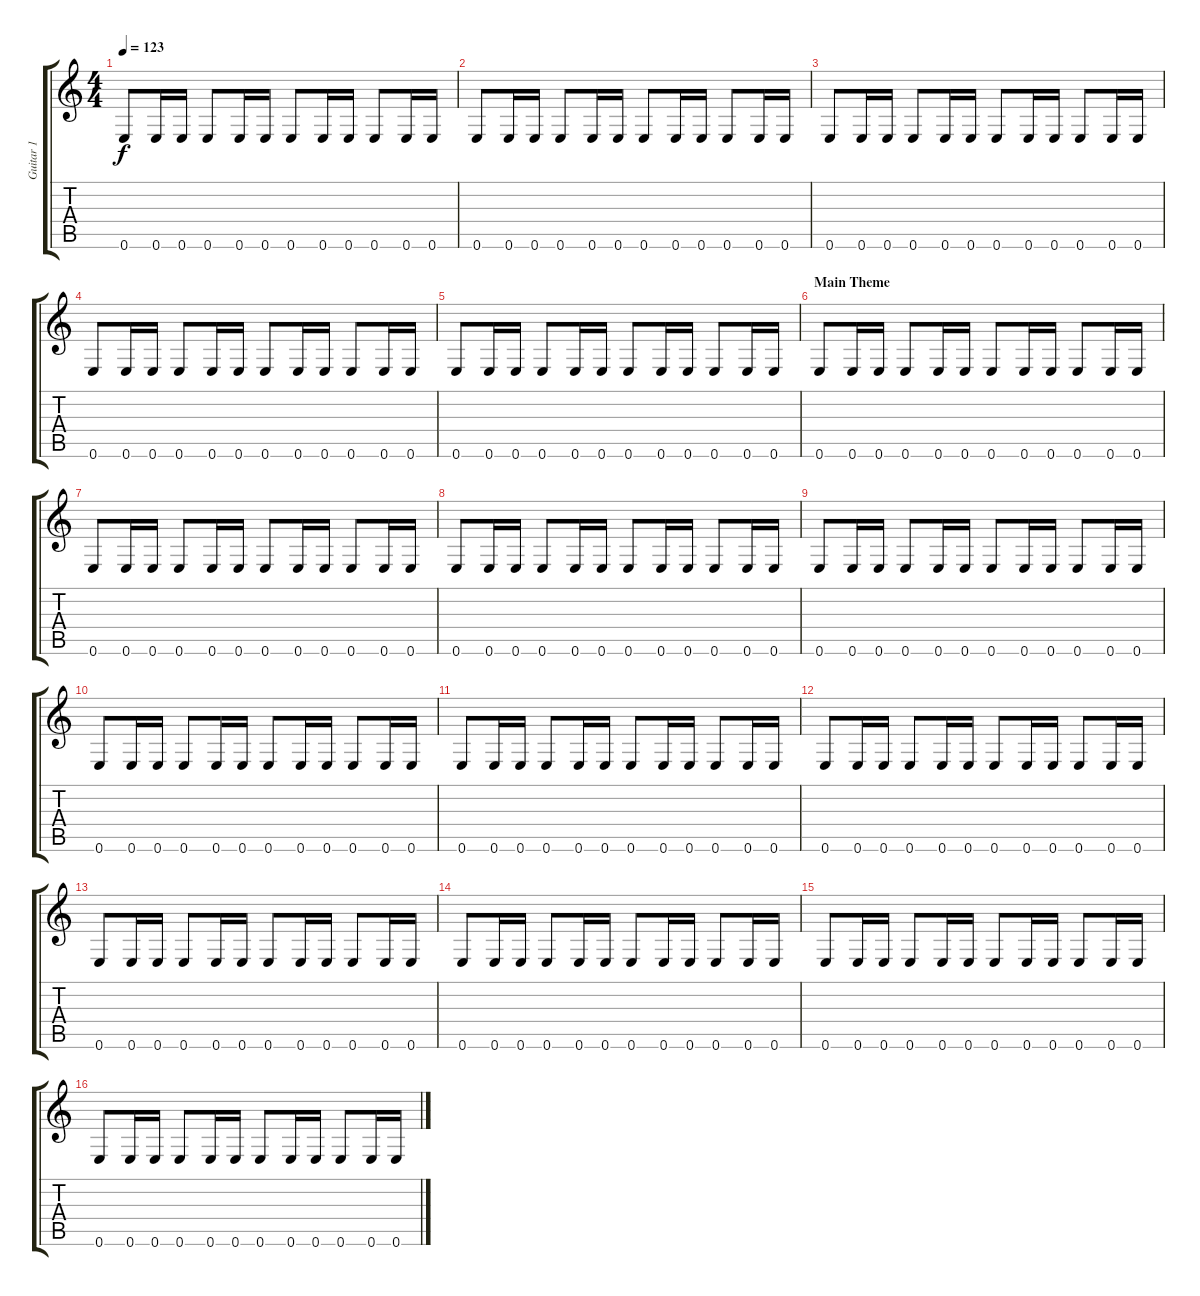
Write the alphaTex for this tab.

\track ("Guitar 1" "Guitar 1") {instrument electricguitarmuted}
\staff {score tabs}
\tuning (E4 B3 G3 D3 A2 E2) {hide}
\ts (4 4)
\tempo 123
\clef g2
\ks c
0.6.8{dy f} 0.6.16 0.6.16 0.6.8 0.6.16 0.6.16 0.6.8 0.6.16 0.6.16 0.6.8 0.6.16 0.6.16 |
0.6.8 0.6.16 0.6.16 0.6.8 0.6.16 0.6.16 0.6.8 0.6.16 0.6.16 0.6.8 0.6.16 0.6.16 |
0.6.8 0.6.16 0.6.16 0.6.8 0.6.16 0.6.16 0.6.8 0.6.16 0.6.16 0.6.8 0.6.16 0.6.16 |
0.6.8 0.6.16 0.6.16 0.6.8 0.6.16 0.6.16 0.6.8 0.6.16 0.6.16 0.6.8 0.6.16 0.6.16 |
0.6.8 0.6.16 0.6.16 0.6.8 0.6.16 0.6.16 0.6.8 0.6.16 0.6.16 0.6.8 0.6.16 0.6.16 |
\section ("" "Main Theme")
0.6.8 0.6.16 0.6.16 0.6.8 0.6.16 0.6.16 0.6.8 0.6.16 0.6.16 0.6.8 0.6.16 0.6.16 |
0.6.8 0.6.16 0.6.16 0.6.8 0.6.16 0.6.16 0.6.8 0.6.16 0.6.16 0.6.8 0.6.16 0.6.16 |
0.6.8 0.6.16 0.6.16 0.6.8 0.6.16 0.6.16 0.6.8 0.6.16 0.6.16 0.6.8 0.6.16 0.6.16 |
0.6.8 0.6.16 0.6.16 0.6.8 0.6.16 0.6.16 0.6.8 0.6.16 0.6.16 0.6.8 0.6.16 0.6.16 |
0.6.8 0.6.16 0.6.16 0.6.8 0.6.16 0.6.16 0.6.8 0.6.16 0.6.16 0.6.8 0.6.16 0.6.16 |
0.6.8 0.6.16 0.6.16 0.6.8 0.6.16 0.6.16 0.6.8 0.6.16 0.6.16 0.6.8 0.6.16 0.6.16 |
0.6.8 0.6.16 0.6.16 0.6.8 0.6.16 0.6.16 0.6.8 0.6.16 0.6.16 0.6.8 0.6.16 0.6.16 |
0.6.8 0.6.16 0.6.16 0.6.8 0.6.16 0.6.16 0.6.8 0.6.16 0.6.16 0.6.8 0.6.16 0.6.16 |
0.6.8 0.6.16 0.6.16 0.6.8 0.6.16 0.6.16 0.6.8 0.6.16 0.6.16 0.6.8 0.6.16 0.6.16 |
0.6.8 0.6.16 0.6.16 0.6.8 0.6.16 0.6.16 0.6.8 0.6.16 0.6.16 0.6.8 0.6.16 0.6.16 |
0.6.8 0.6.16 0.6.16 0.6.8 0.6.16 0.6.16 0.6.8 0.6.16 0.6.16 0.6.8 0.6.16 0.6.16
